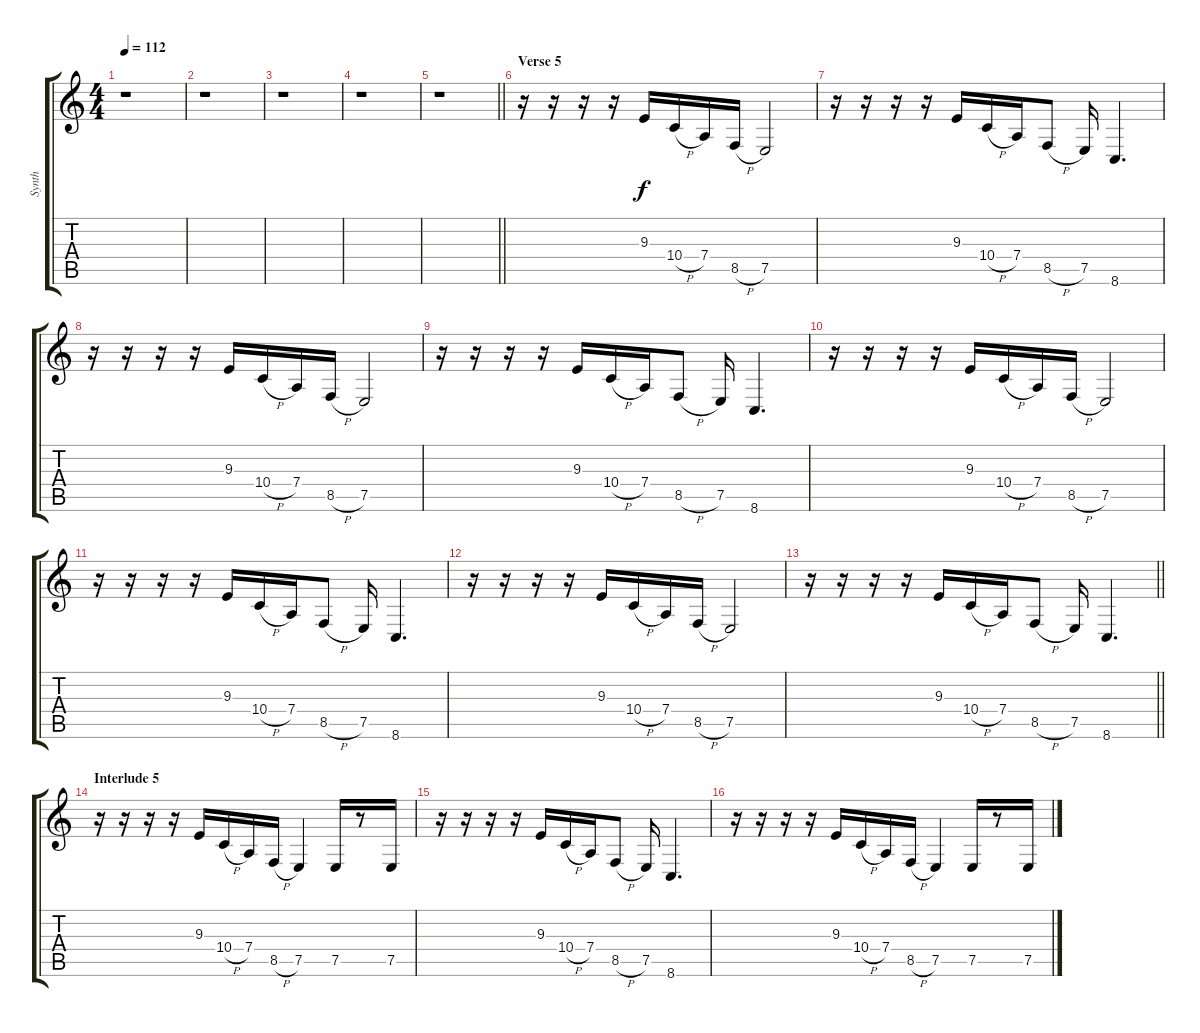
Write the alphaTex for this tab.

\track ("Synth" "Synth") {instrument lead1square}
\staff {score tabs}
\tuning (E4 B3 G3 D3 A2 E2) {hide}
\ts (4 4)
\tempo 112
\clef g2
\ks c
r.1{dy f} |
r.1 |
r.1 |
r.1 |
\barLineRight lightlight
r.1 |
\section ("" "Verse 5")
r.16 r.16 r.16 r.16 9.3.16 10.4{h}.16 7.4.16 8.5{h}.16 7.5.2 |
r.16 r.16 r.16 r.16 9.3.16 10.4{h}.16 7.4.16 8.5{h}.8 7.5.16 8.6.4{d} |
r.16 r.16 r.16 r.16 9.3.16 10.4{h}.16 7.4.16 8.5{h}.16 7.5.2 |
r.16 r.16 r.16 r.16 9.3.16 10.4{h}.16 7.4.16 8.5{h}.8 7.5.16 8.6.4{d} |
r.16 r.16 r.16 r.16 9.3.16 10.4{h}.16 7.4.16 8.5{h}.16 7.5.2 |
r.16 r.16 r.16 r.16 9.3.16 10.4{h}.16 7.4.16 8.5{h}.8 7.5.16 8.6.4{d} |
r.16 r.16 r.16 r.16 9.3.16 10.4{h}.16 7.4.16 8.5{h}.16 7.5.2 |
\barLineRight lightlight
r.16 r.16 r.16 r.16 9.3.16 10.4{h}.16 7.4.16 8.5{h}.8 7.5.16 8.6.4{d} |
\section ("" "Interlude 5")
r.16 r.16 r.16 r.16 9.3.16 10.4{h}.16 7.4.16 8.5{h}.16 7.5.4 7.5.16 r.8 7.5.16 |
r.16 r.16 r.16 r.16 9.3.16 10.4{h}.16 7.4.16 8.5{h}.8 7.5.16 8.6.4{d} |
r.16 r.16 r.16 r.16 9.3.16 10.4{h}.16 7.4.16 8.5{h}.16 7.5.4 7.5.16 r.8 7.5.16
